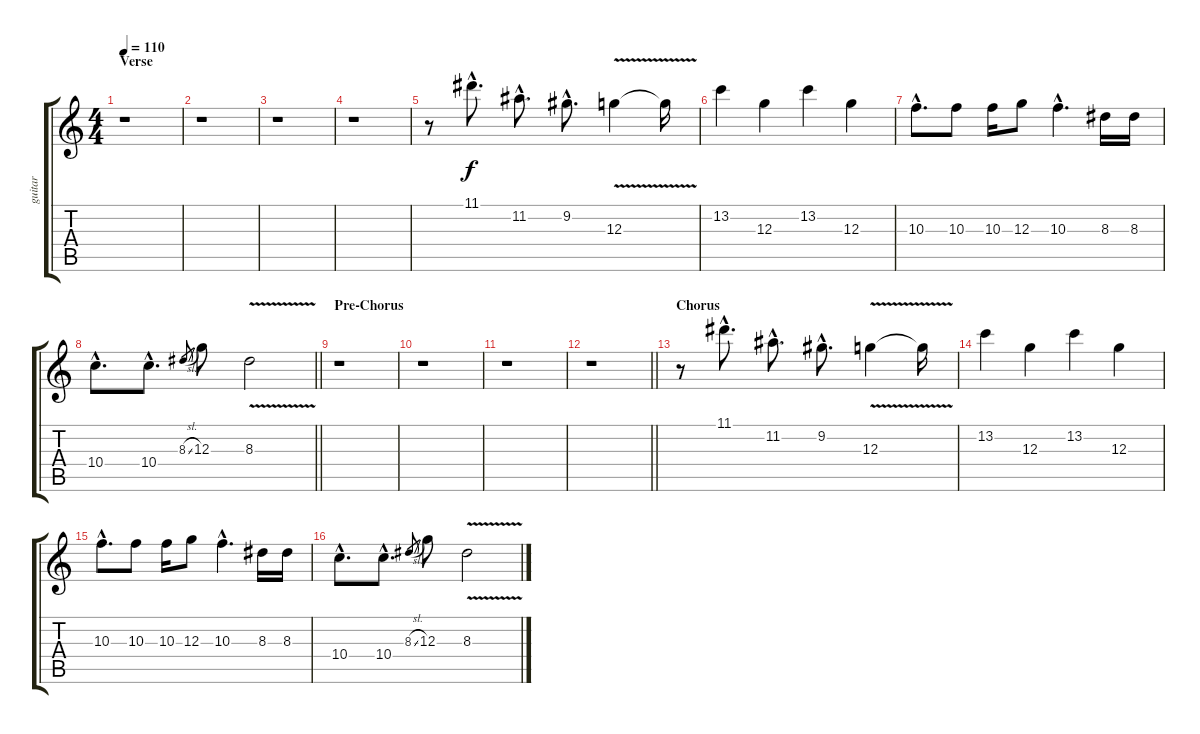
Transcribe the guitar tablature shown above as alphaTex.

\track ("guitar" "guitar") {instrument acousticguitarnylon}
\staff {score tabs}
\tuning (E4 B3 G3 D3 A2 E2) {hide}
\ts (4 4)
\section ("" "Verse")
\tempo 110
\clef g2
\ks c
r.1{dy f instrument acousticguitarnylon} |
r.1 |
r.1 |
r.1 |
r.8 11.1{hac}.8{d} 11.2{hac}.8{d} 9.2{hac}.8{d} 12.3{v}.4 12.3{t}.16 |
13.2.4 12.3.4 13.2.4 12.3.4 |
10.3{hac}.8{d} 10.3.8 10.3.16 12.3.8 10.3{hac}.4{d} 8.3.16 8.3.16 |
\barLineRight lightlight
10.4{hac}.8{d} 10.4{hac}.8{d} 8.3{sl}.8{gr} 12.3.8 8.3{v}.2 |
\section ("" "Pre-Chorus")
r.1 |
r.1 |
r.1 |
\barLineRight lightlight
r.1 |
\section ("" "Chorus")
r.8 11.1{hac}.8{d} 11.2{hac}.8{d} 9.2{hac}.8{d} 12.3{v}.4 12.3{t}.16 |
13.2.4 12.3.4 13.2.4 12.3.4 |
10.3{hac}.8{d} 10.3.8 10.3.16 12.3.8 10.3{hac}.4{d} 8.3.16 8.3.16 |
10.4{hac}.8{d} 10.4{hac}.8{d} 8.3{sl}.8{gr} 12.3.8 8.3{v}.2
